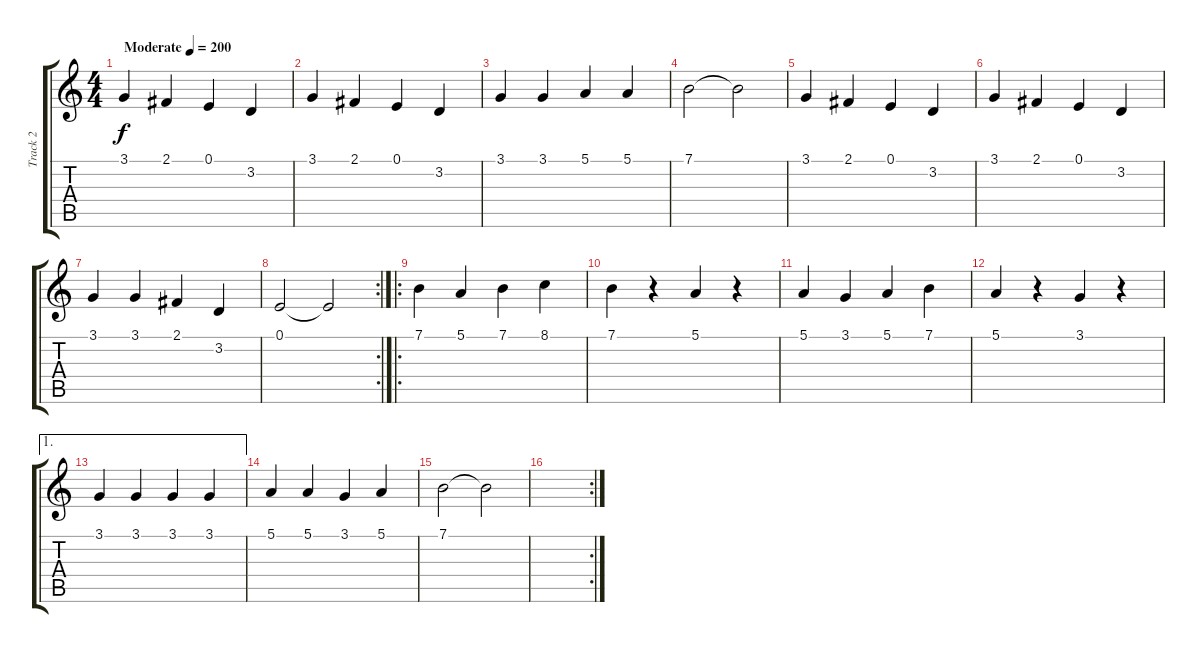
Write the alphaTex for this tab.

\track ("Track 2" "Track 2") {instrument oboe}
\staff {score tabs}
\tuning (E4 B3 G3 D3 A2 E2) {hide}
\ts (4 4)
\tempo (200 "Moderate")
\clef g2
\ks c
3.1.4{dy f instrument oboe} 2.1.4 0.1.4 3.2.4 |
3.1.4 2.1.4 0.1.4 3.2.4 |
3.1.4 3.1.4 5.1.4 5.1.4 |
7.1.2 7.1{t}.2 |
3.1.4 2.1.4 0.1.4 3.2.4 |
3.1.4 2.1.4 0.1.4 3.2.4 |
3.1.4 3.1.4 2.1.4 3.2.4 |
\rc 2
0.1.2 0.1{t}.2 |
\ro
7.1.4 5.1.4 7.1.4 8.1.4 |
7.1.4 r.4 5.1.4 r.4 |
5.1.4 3.1.4 5.1.4 7.1.4 |
5.1.4 r.4 3.1.4 r.4 |
\ae 1
3.1.4 3.1.4 3.1.4 3.1.4 |
5.1.4 5.1.4 3.1.4 5.1.4 |
7.1.2 7.1{t}.2 |
\rc 2
